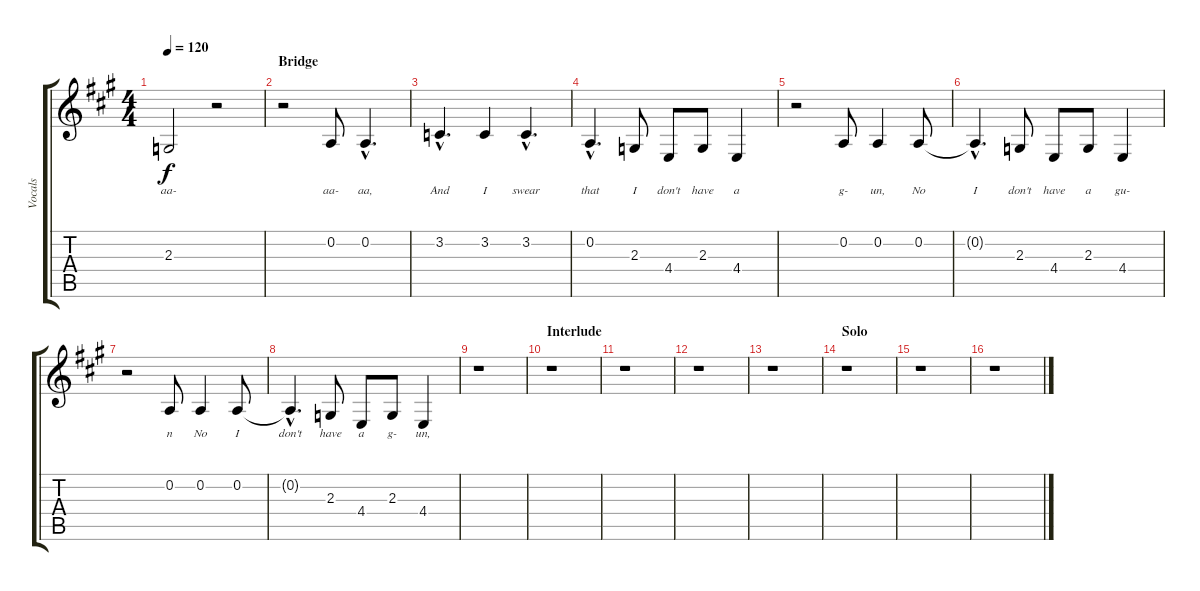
\track ("Vocals" "Vocals") {instrument lead8bassandlead}
\staff {score tabs}
\tuning (D4 A3 F3 C3 G2 D2) {hide}
\ts (4 4)
\tempo 120
\clef g2
\ks a
2.3{t}.2{lyrics (0 "aa-") lyrics (1 "") lyrics (2 "") lyrics (3 "") lyrics (4 "") dy f} r.2 |
\section ("" "Bridge")
r.2 0.2.8{lyrics (0 "aa-") lyrics (1 "") lyrics (2 "") lyrics (3 "") lyrics (4 "")} 0.2{hac}.4{d lyrics (0 "aa,") lyrics (1 "") lyrics (2 "") lyrics (3 "") lyrics (4 "")} |
3.2{hac}.4{d lyrics (0 "And") lyrics (1 "") lyrics (2 "") lyrics (3 "") lyrics (4 "")} 3.2.4{lyrics (0 "I") lyrics (1 "") lyrics (2 "") lyrics (3 "") lyrics (4 "")} 3.2{hac}.4{d lyrics (0 "swear") lyrics (1 "") lyrics (2 "") lyrics (3 "") lyrics (4 "")} |
0.2{hac}.4{d lyrics (0 "that") lyrics (1 "") lyrics (2 "") lyrics (3 "") lyrics (4 "")} 2.3.8{lyrics (0 "I") lyrics (1 "") lyrics (2 "") lyrics (3 "") lyrics (4 "")} 4.4.8{lyrics (0 "don't") lyrics (1 "") lyrics (2 "") lyrics (3 "") lyrics (4 "")} 2.3.8{lyrics (0 "have") lyrics (1 "") lyrics (2 "") lyrics (3 "") lyrics (4 "")} 4.4.4{lyrics (0 "a") lyrics (1 "") lyrics (2 "") lyrics (3 "") lyrics (4 "")} |
r.2 0.2.8{lyrics (0 "g-") lyrics (1 "") lyrics (2 "") lyrics (3 "") lyrics (4 "")} 0.2.4{lyrics (0 "un,") lyrics (1 "") lyrics (2 "") lyrics (3 "") lyrics (4 "")} 0.2.8{lyrics (0 "No") lyrics (1 "") lyrics (2 "") lyrics (3 "") lyrics (4 "")} |
0.2{hac t}.4{d lyrics (0 "I") lyrics (1 "") lyrics (2 "") lyrics (3 "") lyrics (4 "")} 2.3.8{lyrics (0 "don't") lyrics (1 "") lyrics (2 "") lyrics (3 "") lyrics (4 "")} 4.4.8{lyrics (0 "have") lyrics (1 "") lyrics (2 "") lyrics (3 "") lyrics (4 "")} 2.3.8{lyrics (0 "a") lyrics (1 "") lyrics (2 "") lyrics (3 "") lyrics (4 "")} 4.4.4{lyrics (0 "gu-") lyrics (1 "") lyrics (2 "") lyrics (3 "") lyrics (4 "")} |
r.2 0.2.8{lyrics (0 "n") lyrics (1 "") lyrics (2 "") lyrics (3 "") lyrics (4 "")} 0.2.4{lyrics (0 "No") lyrics (1 "") lyrics (2 "") lyrics (3 "") lyrics (4 "")} 0.2.8{lyrics (0 "I") lyrics (1 "") lyrics (2 "") lyrics (3 "") lyrics (4 "")} |
0.2{hac t}.4{d lyrics (0 "don't") lyrics (1 "") lyrics (2 "") lyrics (3 "") lyrics (4 "")} 2.3.8{lyrics (0 "have") lyrics (1 "") lyrics (2 "") lyrics (3 "") lyrics (4 "")} 4.4.8{lyrics (0 "a") lyrics (1 "") lyrics (2 "") lyrics (3 "") lyrics (4 "")} 2.3.8{lyrics (0 "g-") lyrics (1 "") lyrics (2 "") lyrics (3 "") lyrics (4 "")} 4.4.4{lyrics (0 "un,") lyrics (1 "") lyrics (2 "") lyrics (3 "") lyrics (4 "")} |
r.1 |
\section ("" "Interlude")
r.1 |
r.1 |
r.1 |
r.1 |
\section ("" "Solo")
r.1 |
r.1 |
r.1
